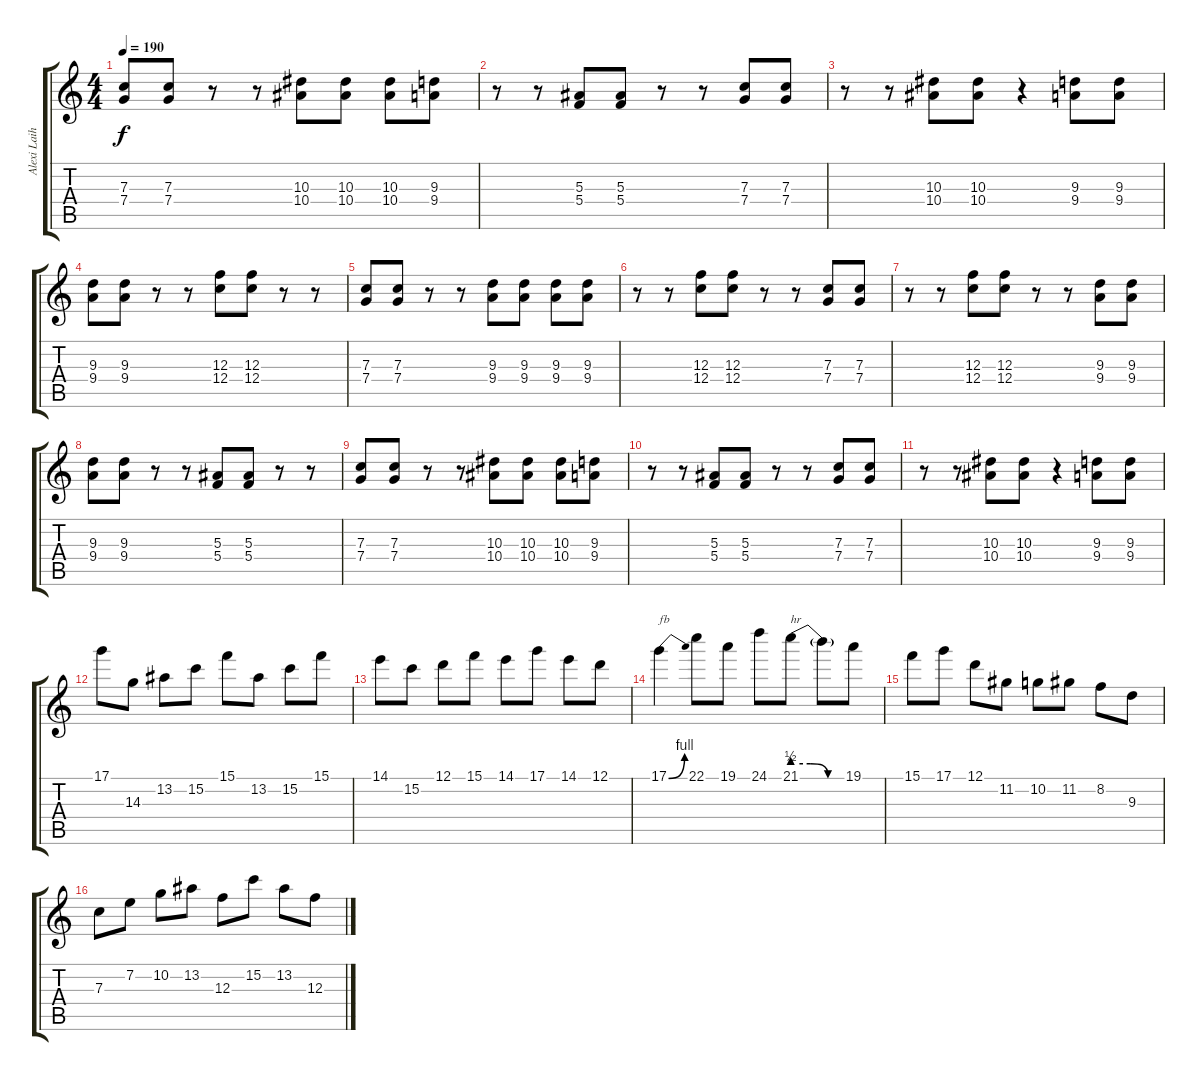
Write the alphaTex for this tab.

\track ("Alexi Laiho" "Alexi Laih") {instrument distortionguitar}
\staff {score tabs}
\tuning (D4 A3 F3 C3 G2 D2) {hide}
\ts (4 4)
\tempo 190
\clef g2
\ks c
(7.3 7.4).8{dy f} (7.3 7.4).8 r.8 r.8 (10.3 10.4).8 (10.3 10.4).8 (10.3 10.4).8 (9.3 9.4).8 |
r.8 r.8 (5.3 5.4).8 (5.3 5.4).8 r.8 r.8 (7.3 7.4).8 (7.3 7.4).8 |
r.8 r.8 (10.3 10.4).8 (10.3 10.4).8 r.4 (9.3 9.4).8 (9.3 9.4).8 |
(9.3 9.4).8 (9.3 9.4).8 r.8 r.8 (12.3 12.4).8 (12.3 12.4).8 r.8 r.8 |
(7.3 7.4).8 (7.3 7.4).8 r.8 r.8 (9.3 9.4).8 (9.3 9.4).8 (9.3 9.4).8 (9.3 9.4).8 |
r.8 r.8 (12.3 12.4).8 (12.3 12.4).8 r.8 r.8 (7.3 7.4).8 (7.3 7.4).8 |
r.8 r.8 (12.3 12.4).8 (12.3 12.4).8 r.8 r.8 (9.3 9.4).8 (9.3 9.4).8 |
(9.3 9.4).8 (9.3 9.4).8 r.8 r.8 (5.3 5.4).8 (5.3 5.4).8 r.8 r.8 |
(7.3 7.4).8 (7.3 7.4).8 r.8 r.8 (10.3 10.4).8 (10.3 10.4).8 (10.3 10.4).8 (9.3 9.4).8 |
r.8 r.8 (5.3 5.4).8 (5.3 5.4).8 r.8 r.8 (7.3 7.4).8 (7.3 7.4).8 |
r.8 r.8 (10.3 10.4).8 (10.3 10.4).8 r.4 (9.3 9.4).8 (9.3 9.4).8 |
17.1.8{balance 8 instrument overdrivenguitar} 14.3.8 13.2.8 15.2.8 15.1.8 13.2.8 15.2.8 15.1.8 |
14.1.8 15.2.8 12.1.8 15.1.8 14.1.8 17.1.8 14.1.8 12.1.8 |
17.1{be (bend 0 0 60 4)}.4{txt "fb"} 22.1.8 19.1.8 24.1.8 21.1{be (custom 0 2 20 2 40 0 60 0)}.8{txt "hr"} 21.1{t}.8 19.1.8 |
15.1.8 17.1.8 12.1.8 11.2.8 10.2.8 11.2.8 8.2.8 9.3.8 |
7.3.8 7.2.8 10.2.8 13.2.8 12.3.8 15.2.8 13.2.8 12.3.8
